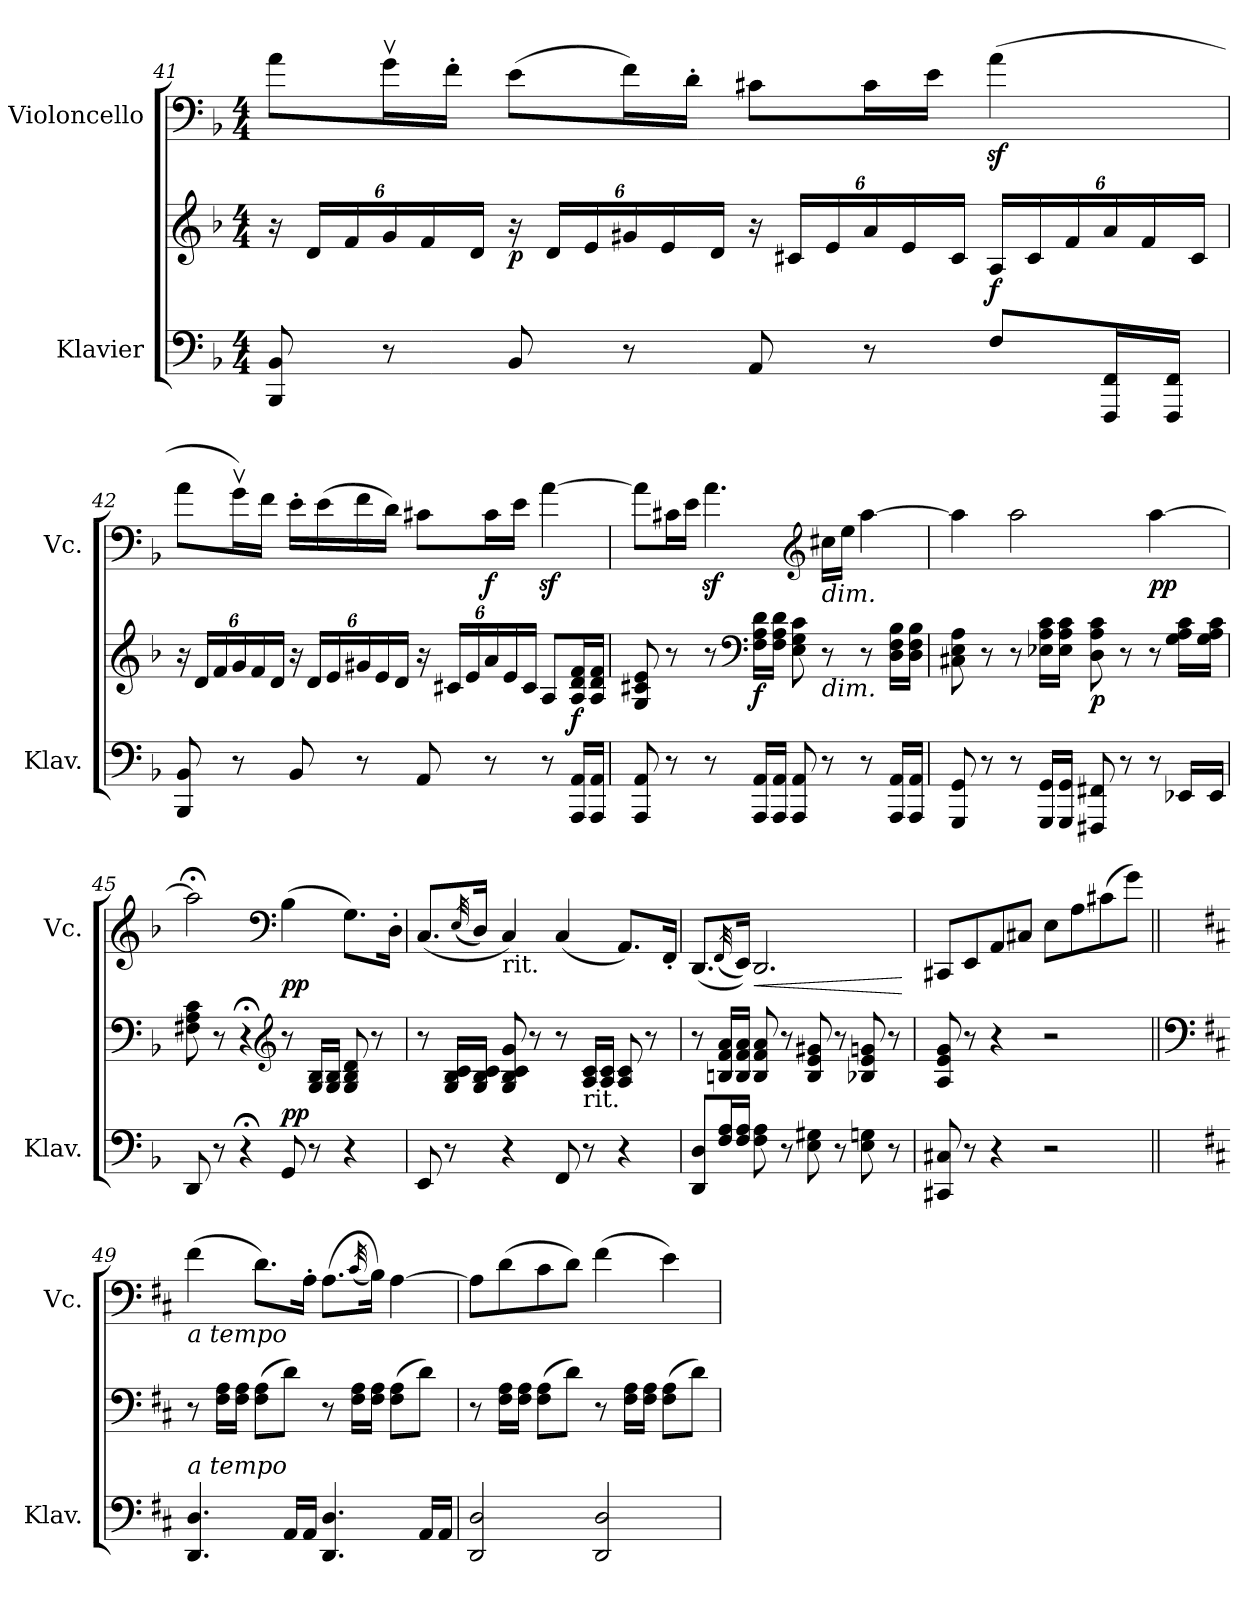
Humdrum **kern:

**kern	**kern	**dynam	**kern	**dynam
*part2	*part2	*part2	*part1	*part1
*staff3	*staff2	*staff2/3	*staff1	*staff1
*I"Klavier	*	*	*I"Violoncello	*
*I'Klav.	*	*	*I'Vc.	*
!!LO:LB:g=z
*clefF4	*clefG2	*	*clefF4	*
*k[b-]	*k[b-]	*	*k[b-]	*
*M4/4	*M4/4	*	*M4/4	*
*	*Xbrackettup	*	*	*
=41	=41	=41	=41	=41
8BBB-/ 8BB-/	24r	.	8a\L	.
.	24d/LL	.	.	.
.	24f/	.	.	.
8r	24g/	.	16gv\L	.
.	24f/	.	.	.
.	.	.	16f'\JJ	.
.	24d/JJ	.	.	.
!	!	!LO:DY:b	!	!
8BB-/	24r	p	(>8e\L	.
.	24d/LL	.	.	.
.	24e/	.	.	.
8r	24g#X/	.	16f\L)	.
.	24e/	.	.	.
.	.	.	16d'\JJ	.
.	24d/JJ	.	.	.
8AA/	24r	.	8c#X\L	.
.	24c#X/LL	.	.	.
.	24e/	.	.	.
8r	24a/	.	16c#\L	.
.	24e/	.	.	.
.	.	.	16e\JJ	.
.	24c#/JJ	.	.	.
!	!	!LO:DY:b	!	!
8F/L	24A/LL	f	(>4az<\	.
.	24c#/	.	.	.
.	24f/	.	.	.
16FFF/ 16FF/L	24a/	.	.	.
.	24f/	.	.	.
16FFF/ 16FF/JJ	.	.	.	.
.	24c#/JJ	.	.	.
!!LO:LB:g=z
=42	=42	=42	=42	=42
8BBB-/ 8BB-/	24r	.	8a\L	.
.	24d/LL	.	.	.
.	24f/	.	.	.
8r	24g/	.	16gv\L)	.
.	24f/	.	.	.
.	.	.	16f\JJ	.
.	24d/JJ	.	.	.
8BB-/	24r	.	16e'\LL	.
.	24d/LL	.	.	.
.	.	.	(>16e\	.
.	24e/	.	.	.
8r	24g#X/	.	16f\	.
.	24e/	.	.	.
.	.	.	16d\JJ)	.
.	24d/JJ	.	.	.
8AA/	24r	.	8c#X\L	.
.	24c#X/LL	.	.	.
.	24e/	.	.	.
!	!	!	!	!LO:DY:b
8r	24a/	.	16c#\L	f
.	24e/	.	.	.
.	.	.	16e\JJ	.
.	24c#/JJ	.	.	.
8r	8A/L	.	[4az<\	.
!	!	!LO:DY:b	!	!
16AAA/ 16AA/LL	16A/ 16d/ 16f/L	f	.	.
16AAA/ 16AA/JJ	16A/ 16d/ 16f/JJ	.	.	.
=43	=43	=43	=43	=43
8AAA/ 8AA/	8G/ 8c#X/ 8e/	.	8a\L]	.
8r	8r	.	16c#X\L	.
.	.	.	16e\JJ	.
8r	8r	.	4.az<\	.
*	*clefF4	*	*	*
!	!	!LO:DY:b	!	!
16AAA/ 16AA/LL	16F\ 16A\ 16d\LL	f	.	.
16AAA/ 16AA/JJ	16F\ 16A\ 16d\JJ	.	.	.
8AAA/ 8AA/	8E\ 8G\ 8c#\	.	.	.
*	*	*	*clefG2	*
!	!	!	!LO:TX:b:i:t=dim.	!
!	!LO:TX:b:i:t=dim.	!	!	!
8r	8r	.	16cc#X\LL	.
.	.	.	16ee\JJ	.
8r	8r	.	[4aa\	.
16AAA/ 16AA/LL	16D\ 16F\ 16B-\LL	.	.	.
16AAA/ 16AA/JJ	16D\ 16F\ 16B-\JJ	.	.	.
!!LO:LB:g=z
=44	=44	=44	=44	=44
8GGG/ 8GG/	8C#X\ 8E\ 8A\	.	4aa\]	.
8r	8r	.	.	.
8r	8r	.	2aa\	.
16GGG/ 16GG/LL	16E-X\ 16A\ 16c\LL	.	.	.
16GGG/ 16GG/JJ	16E-\ 16A\ 16c\JJ	.	.	.
!	!	!LO:DY:b	!	!
8FFF#X/ 8FF#X/	8D\ 8A\ 8c\	p	.	.
8r	8r	.	.	.
!	!	!	!	!LO:DY:b
8r	8r	.	[4aa\	pp
16EE-X/LL	16G\ 16A\ 16c\LL	.	.	.
16EE-/JJ	16G\ 16A\ 16c\JJ	.	.	.
=45	=45	=45	=45	=45
8DD/	8F#X\ 8A\ 8c\	.	2aa;<\]	.
8r	8r	.	.	.
4r;<	4r;<	.	.	.
*	*clefG2	*	*clefF4	*
!	!	!LO:DY:a=2	!	!LO:DY:b
8GG/	8r	pp	(>4B-\	pp
8r	16G/ 16B-/LL	.	.	.
.	16G/ 16B-/JJ	.	.	.
4r	8G/ 8B-/ 8d/	.	8.G\L)	.
.	8r	.	.	.
.	.	.	16D'\Jk	.
=46	=46	=46	=46	=46
8EE/	8r	.	(<8.C/L	.
8r	16G/ 16B-/ 16c/LL	.	.	.
.	.	.	(<32qE/	.
.	16G/ 16B-/ 16c/JJ	.	16D/Jk)	.
!	!	!	!LO:TX:b:t=rit.	!
4r	8G/ 8B-/ 8c/ 8g/	.	4C/)	.
.	8r	.	.	.
8FF/	8r	.	(<4C/	.
!	!LO:TX:b:t=rit.	!	!	!
8r	16A/ 16c/LL	.	.	.
.	16A/ 16c/JJ	.	.	.
4r	8A/ 8c/	.	8.AA/L)	.
.	8r	.	.	.
.	.	.	16FF'/Jk	.
!!LO:PB:g=z
=47	=47	=47	=47	=47
8DD/ 8D/L	8r	.	(<8.DD/L	.
16F/ 16A/L	16Bn/ 16f/ 16a/LL	.	.	.
.	.	.	(<32qFF/	.
16F/ 16A/JJ	16B/ 16f/ 16a/JJ	.	16EE/Jk))	.
!	!	!	!	!LO:HP:b
8F\ 8A\	8B/ 8f/ 8a/	.	2.DD/	<
8r	8r	.	.	.
8E\ 8G#X\	8B/ 8e/ 8g#X/	.	.	.
8r	8r	.	.	.
8E\ 8Gn\	8B-X/ 8e/ 8gn/	.	.	.
8r	8r	.	.	.
.	.	.	.	[
=48	=48	=48	=48	=48
8CC#X/ 8C#X/	8A/ 8e/ 8g/	.	8CC#X/L	.
8r	8r	.	8EE/	.
4r	4r	.	8AA/	.
.	.	.	8C#X/J	.
2r	2r	.	8E\L	.
.	.	.	8A\	.
.	.	.	(>8c#X\	.
.	.	.	8g\J)	.
!!LO:LB:g=z
=49||	=49||	=49||	=49||	=49||
*	*clefF4	*	*	*
*k[f#c#]	*k[f#c#]	*	*k[f#c#]	*
!	!	!	!LO:TX:b:i:t=a tempo	!
!LO:TX:a:i:t=a tempo	!	!	!	!
4.DD/ 4.D/	8r	.	(>4f#\	.
.	16F#\ 16A\LL	.	.	.
.	16F#\ 16A\JJ	.	.	.
.	(>8F#\ 8A\L	.	8.d\L)	.
16AA/LL	8d\J)	.	.	.
16AA/JJ	.	.	16A'\Jk	.
4.DD/ 4.D/	8r	.	(>8.A\L	.
.	16F#\ 16A\LL	.	.	.
.	.	.	(<32qc#/	.
.	16F#\ 16A\JJ	.	16B\Jk))	.
.	(>8F#\ 8A\L	.	[4A\	.
16AA/LL	8d\J)	.	.	.
16AA/JJ	.	.	.	.
=50	=50	=50	=50	=50
2DD/ 2D/	8r	.	8A\L]	.
.	16F#\ 16A\LL	.	(>8d\	.
.	16F#\ 16A\JJ	.	.	.
.	(>8F#\ 8A\L	.	8c#\	.
.	8d\J)	.	8d\J)	.
2DD/ 2D/	8r	.	(>4f#\	.
.	16F#\ 16A\LL	.	.	.
.	16F#\ 16A\JJ	.	.	.
.	(>8F#\ 8A\L	.	4e\)	.
.	8d\J)	.	.	.
=	=	=	=	=
*-	*-	*-	*-	*-
